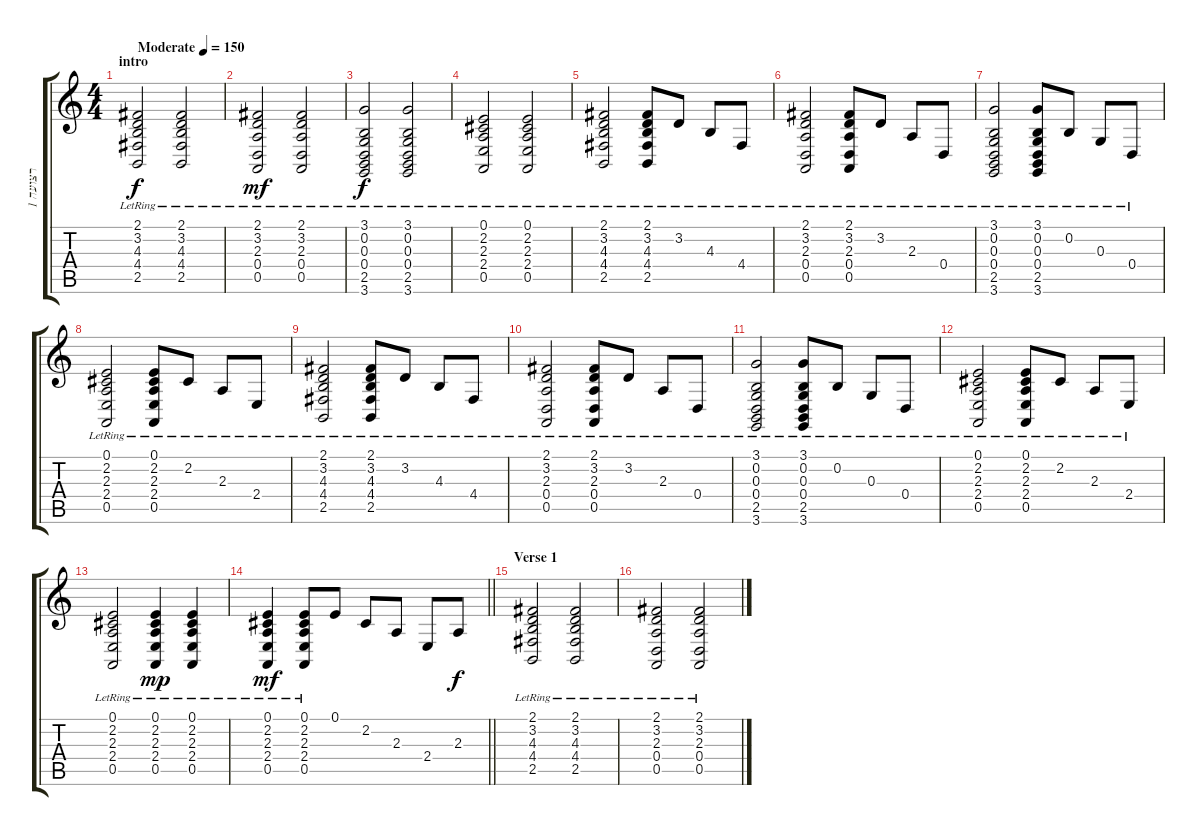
\track ("רצועה 1" "רצועה 1") {instrument acousticgrandpiano}
\staff {score tabs}
\tuning (E4 B3 G3 D3 A2 E2) {hide}
\ts (4 4)
\section ("" "intro")
\tempo (150 "Moderate")
\clef g2
\ks c
(2.1{lr} 3.2{lr} 4.3{lr} 4.4{lr} 2.5{lr}).2{dy f instrument acousticgrandpiano} (2.1{lr} 3.2{lr} 4.3{lr} 4.4{lr} 2.5{lr}).2 |
(2.1{lr} 3.2{lr} 2.3{lr} 0.4{lr} 0.5{lr}).2{dy mf} (2.1{lr} 3.2{lr} 2.3{lr} 0.4{lr} 0.5{lr}).2 |
(3.1{lr} 0.2{lr} 0.3{lr} 0.4{lr} 2.5{lr} 3.6{lr}).2{dy f} (3.1{lr} 0.2{lr} 0.3{lr} 0.4{lr} 2.5{lr} 3.6{lr}).2 |
(0.1{lr} 2.2{lr} 2.3{lr} 2.4{lr} 0.5{lr}).2 (0.1{lr} 2.2{lr} 2.3{lr} 2.4{lr} 0.5{lr}).2 |
(2.1{lr} 3.2{lr} 4.3{lr} 4.4{lr} 2.5{lr}).2 (2.1{lr} 3.2{lr} 4.3{lr} 4.4{lr} 2.5{lr}).8 3.2{lr}.8 4.3{lr}.8 4.4{lr}.8 |
(2.1{lr} 3.2{lr} 2.3{lr} 0.4{lr} 0.5{lr}).2 (2.1{lr} 3.2{lr} 2.3{lr} 0.4{lr} 0.5{lr}).8 3.2{lr}.8 2.3{lr}.8 0.4{lr}.8 |
(3.1{lr} 0.2{lr} 0.3{lr} 0.4{lr} 2.5{lr} 3.6{lr}).2 (3.1{lr} 0.2{lr} 0.3{lr} 0.4{lr} 2.5{lr} 3.6{lr}).8 0.2{lr}.8 0.3{lr}.8 0.4{lr}.8 |
(0.1{lr} 2.2{lr} 2.3{lr} 2.4{lr} 0.5{lr}).2 (0.1{lr} 2.2{lr} 2.3{lr} 2.4{lr} 0.5{lr}).8 2.2{lr}.8 2.3{lr}.8 2.4{lr}.8 |
(2.1{lr} 3.2{lr} 4.3{lr} 4.4{lr} 2.5{lr}).2 (2.1{lr} 3.2{lr} 4.3{lr} 4.4{lr} 2.5{lr}).8 3.2{lr}.8 4.3{lr}.8 4.4{lr}.8 |
(2.1{lr} 3.2{lr} 2.3{lr} 0.4{lr} 0.5{lr}).2 (2.1{lr} 3.2{lr} 2.3{lr} 0.4{lr} 0.5{lr}).8 3.2{lr}.8 2.3{lr}.8 0.4{lr}.8 |
(3.1{lr} 0.2{lr} 0.3{lr} 0.4{lr} 2.5{lr} 3.6{lr}).2 (3.1{lr} 0.2{lr} 0.3{lr} 0.4{lr} 2.5{lr} 3.6{lr}).8 0.2{lr}.8 0.3{lr}.8 0.4{lr}.8 |
(0.1{lr} 2.2{lr} 2.3{lr} 2.4{lr} 0.5{lr}).2 (0.1{lr} 2.2{lr} 2.3{lr} 2.4{lr} 0.5{lr}).8 2.2{lr}.8 2.3{lr}.8 2.4{lr}.8 |
(0.1{lr} 2.2{lr} 2.3{lr} 2.4{lr} 0.5{lr}).2 (0.1{lr} 2.2{lr} 2.3{lr} 2.4{lr} 0.5{lr}).4{dy mp} (0.1{lr} 2.2{lr} 2.3{lr} 2.4{lr} 0.5{lr}).4 |
\barLineRight lightlight
(0.1{lr} 2.2{lr} 2.3{lr} 2.4{lr} 0.5{lr}).4{dy mf} (0.1{lr} 2.2{lr} 2.3{lr} 2.4{lr} 0.5{lr}).8 0.1.8 2.2.8 2.3.8 2.4.8 2.3.8{dy f} |
\section ("" "Verse 1")
(2.1{lr} 3.2{lr} 4.3{lr} 4.4{lr} 2.5{lr}).2 (2.1{lr} 3.2{lr} 4.3{lr} 4.4{lr} 2.5{lr}).2 |
(2.1{lr} 3.2{lr} 2.3{lr} 0.4{lr} 0.5{lr}).2 (2.1{lr} 3.2{lr} 2.3{lr} 0.4{lr} 0.5{lr}).2
